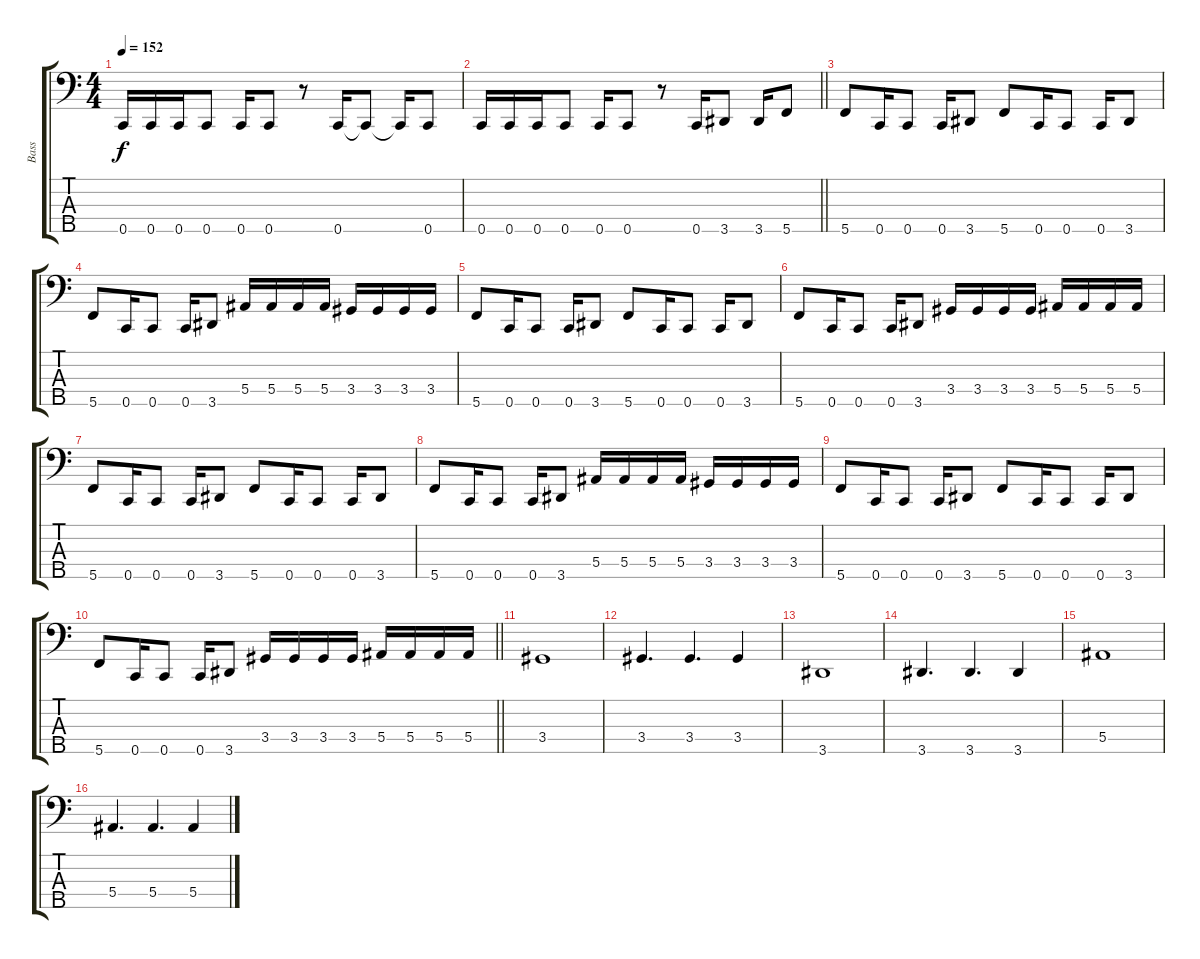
\track ("Bass" "Bass") {instrument electricbasspick}
\staff {score tabs}
\tuning (Ab2 Eb2 Bb1 F1 C1) {hide}
\ts (4 4)
\tempo 152
\clef f4
\ks c
0.5.16{dy f} 0.5.16 0.5.16 0.5.8 0.5.16 0.5.8 r.8 0.5.16 0.5{t}.8 0.5{t}.16 0.5.8 |
\barLineRight lightlight
0.5.16 0.5.16 0.5.16 0.5.8 0.5.16 0.5.8 r.8 0.5.16 3.5.8 3.5.16 5.5.8 |
\section ("" " ")
5.5.8 0.5.16 0.5.8 0.5.16 3.5.8 5.5.8 0.5.16 0.5.8 0.5.16 3.5.8 |
5.5.8 0.5.16 0.5.8 0.5.16 3.5.8 5.4.16 5.4.16 5.4.16 5.4.16 3.4.16 3.4.16 3.4.16 3.4.16 |
5.5.8 0.5.16 0.5.8 0.5.16 3.5.8 5.5.8 0.5.16 0.5.8 0.5.16 3.5.8 |
5.5.8 0.5.16 0.5.8 0.5.16 3.5.8 3.4.16 3.4.16 3.4.16 3.4.16 5.4.16 5.4.16 5.4.16 5.4.16 |
5.5.8 0.5.16 0.5.8 0.5.16 3.5.8 5.5.8 0.5.16 0.5.8 0.5.16 3.5.8 |
5.5.8 0.5.16 0.5.8 0.5.16 3.5.8 5.4.16 5.4.16 5.4.16 5.4.16 3.4.16 3.4.16 3.4.16 3.4.16 |
5.5.8 0.5.16 0.5.8 0.5.16 3.5.8 5.5.8 0.5.16 0.5.8 0.5.16 3.5.8 |
\barLineRight lightlight
5.5.8 0.5.16 0.5.8 0.5.16 3.5.8 3.4.16 3.4.16 3.4.16 3.4.16 5.4.16 5.4.16 5.4.16 5.4.16 |
\section ("" " ")
3.4.1 |
3.4.4{d} 3.4.4{d} 3.4.4 |
3.5.1 |
3.5.4{d} 3.5.4{d} 3.5.4 |
5.4.1 |
5.4.4{d} 5.4.4{d} 5.4.4
